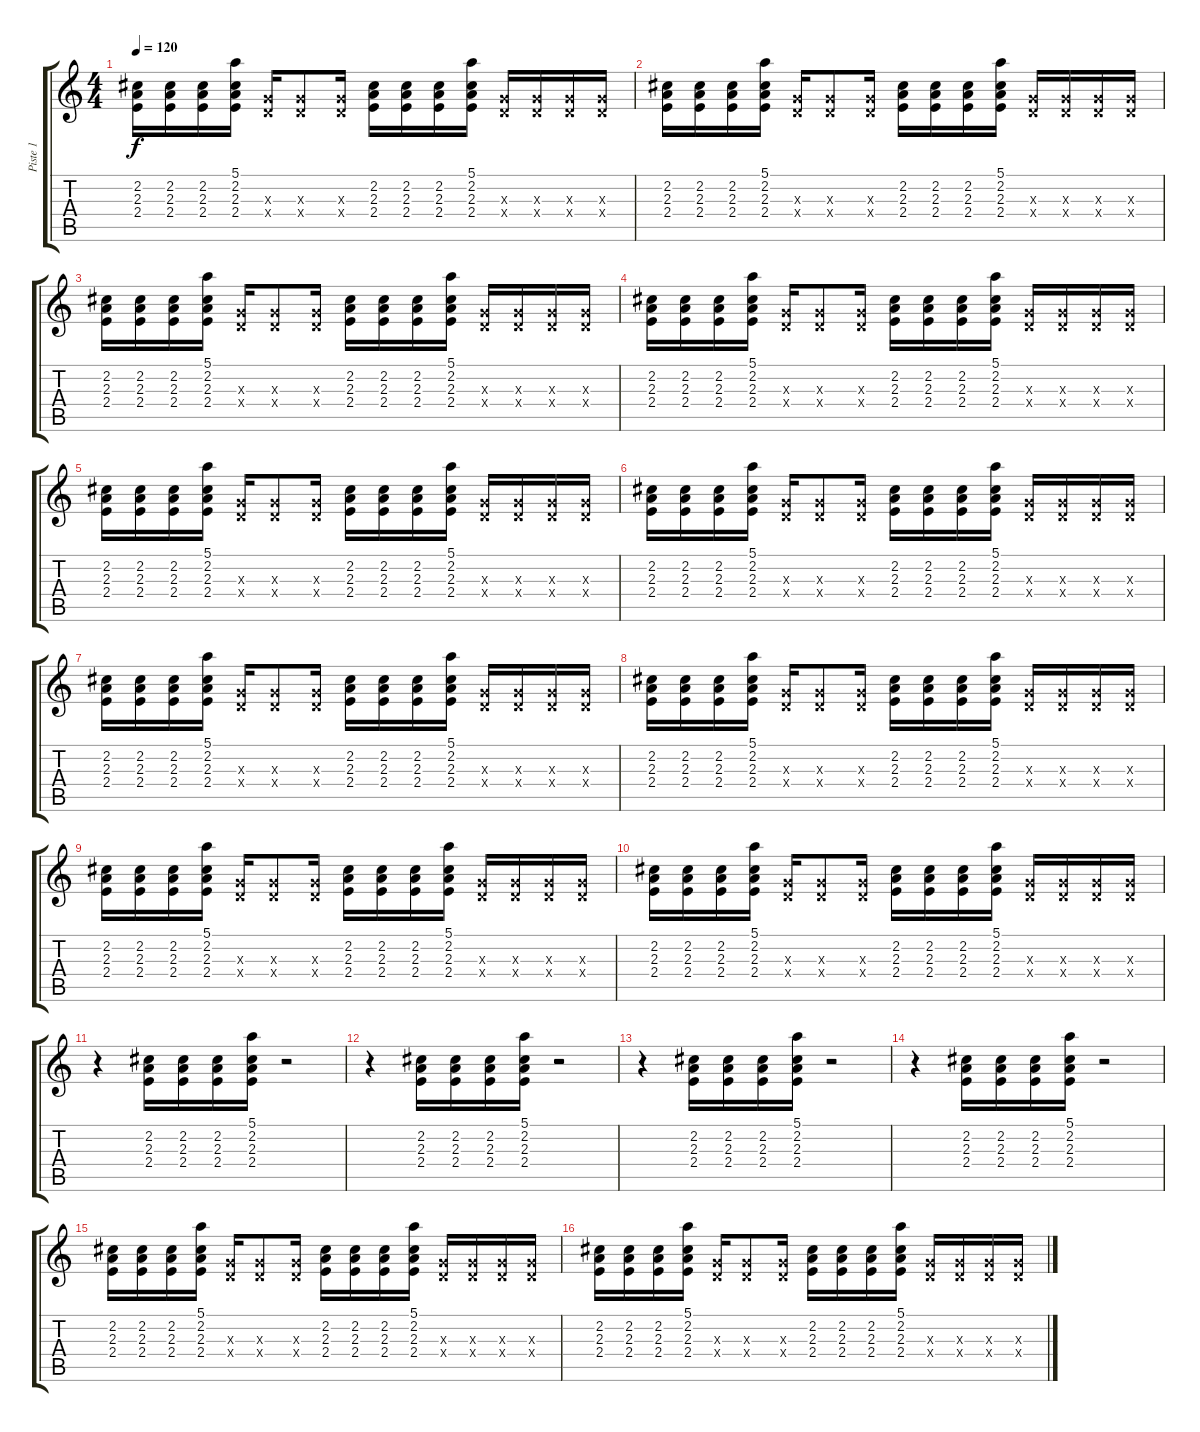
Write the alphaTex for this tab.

\track ("Piste 1" "Piste 1") {instrument acousticguitarsteel}
\staff {score tabs}
\tuning (E4 B3 G3 D3 A2 E2) {hide}
\ts (4 4)
\tempo 120
\clef g2
\ks c
(2.2 2.3 2.4).16{dy f} (2.2 2.3 2.4).16 (2.2 2.3 2.4).16 (5.1 2.2 2.3 2.4).16 (0.3{x} 0.4{x}).16 (0.3{x} 0.4{x}).8 (0.3{x} 0.4{x}).16 (2.2 2.3 2.4).16 (2.2 2.3 2.4).16 (2.2 2.3 2.4).16 (5.1 2.2 2.3 2.4).16 (0.3{x} 0.4{x}).16 (0.3{x} 0.4{x}).16 (0.3{x} 0.4{x}).16 (0.3{x} 0.4{x}).16 |
(2.2 2.3 2.4).16 (2.2 2.3 2.4).16 (2.2 2.3 2.4).16 (5.1 2.2 2.3 2.4).16 (0.3{x} 0.4{x}).16 (0.3{x} 0.4{x}).8 (0.3{x} 0.4{x}).16 (2.2 2.3 2.4).16 (2.2 2.3 2.4).16 (2.2 2.3 2.4).16 (5.1 2.2 2.3 2.4).16 (0.3{x} 0.4{x}).16 (0.3{x} 0.4{x}).16 (0.3{x} 0.4{x}).16 (0.3{x} 0.4{x}).16 |
(2.2 2.3 2.4).16 (2.2 2.3 2.4).16 (2.2 2.3 2.4).16 (5.1 2.2 2.3 2.4).16 (0.3{x} 0.4{x}).16 (0.3{x} 0.4{x}).8 (0.3{x} 0.4{x}).16 (2.2 2.3 2.4).16 (2.2 2.3 2.4).16 (2.2 2.3 2.4).16 (5.1 2.2 2.3 2.4).16 (0.3{x} 0.4{x}).16 (0.3{x} 0.4{x}).16 (0.3{x} 0.4{x}).16 (0.3{x} 0.4{x}).16 |
(2.2 2.3 2.4).16 (2.2 2.3 2.4).16 (2.2 2.3 2.4).16 (5.1 2.2 2.3 2.4).16 (0.3{x} 0.4{x}).16 (0.3{x} 0.4{x}).8 (0.3{x} 0.4{x}).16 (2.2 2.3 2.4).16 (2.2 2.3 2.4).16 (2.2 2.3 2.4).16 (5.1 2.2 2.3 2.4).16 (0.3{x} 0.4{x}).16 (0.3{x} 0.4{x}).16 (0.3{x} 0.4{x}).16 (0.3{x} 0.4{x}).16 |
(2.2 2.3 2.4).16 (2.2 2.3 2.4).16 (2.2 2.3 2.4).16 (5.1 2.2 2.3 2.4).16 (0.3{x} 0.4{x}).16 (0.3{x} 0.4{x}).8 (0.3{x} 0.4{x}).16 (2.2 2.3 2.4).16 (2.2 2.3 2.4).16 (2.2 2.3 2.4).16 (5.1 2.2 2.3 2.4).16 (0.3{x} 0.4{x}).16 (0.3{x} 0.4{x}).16 (0.3{x} 0.4{x}).16 (0.3{x} 0.4{x}).16 |
(2.2 2.3 2.4).16 (2.2 2.3 2.4).16 (2.2 2.3 2.4).16 (5.1 2.2 2.3 2.4).16 (0.3{x} 0.4{x}).16 (0.3{x} 0.4{x}).8 (0.3{x} 0.4{x}).16 (2.2 2.3 2.4).16 (2.2 2.3 2.4).16 (2.2 2.3 2.4).16 (5.1 2.2 2.3 2.4).16 (0.3{x} 0.4{x}).16 (0.3{x} 0.4{x}).16 (0.3{x} 0.4{x}).16 (0.3{x} 0.4{x}).16 |
(2.2 2.3 2.4).16 (2.2 2.3 2.4).16 (2.2 2.3 2.4).16 (5.1 2.2 2.3 2.4).16 (0.3{x} 0.4{x}).16 (0.3{x} 0.4{x}).8 (0.3{x} 0.4{x}).16 (2.2 2.3 2.4).16 (2.2 2.3 2.4).16 (2.2 2.3 2.4).16 (5.1 2.2 2.3 2.4).16 (0.3{x} 0.4{x}).16 (0.3{x} 0.4{x}).16 (0.3{x} 0.4{x}).16 (0.3{x} 0.4{x}).16 |
(2.2 2.3 2.4).16 (2.2 2.3 2.4).16 (2.2 2.3 2.4).16 (5.1 2.2 2.3 2.4).16 (0.3{x} 0.4{x}).16 (0.3{x} 0.4{x}).8 (0.3{x} 0.4{x}).16 (2.2 2.3 2.4).16 (2.2 2.3 2.4).16 (2.2 2.3 2.4).16 (5.1 2.2 2.3 2.4).16 (0.3{x} 0.4{x}).16 (0.3{x} 0.4{x}).16 (0.3{x} 0.4{x}).16 (0.3{x} 0.4{x}).16 |
(2.2 2.3 2.4).16 (2.2 2.3 2.4).16 (2.2 2.3 2.4).16 (5.1 2.2 2.3 2.4).16 (0.3{x} 0.4{x}).16 (0.3{x} 0.4{x}).8 (0.3{x} 0.4{x}).16 (2.2 2.3 2.4).16 (2.2 2.3 2.4).16 (2.2 2.3 2.4).16 (5.1 2.2 2.3 2.4).16 (0.3{x} 0.4{x}).16 (0.3{x} 0.4{x}).16 (0.3{x} 0.4{x}).16 (0.3{x} 0.4{x}).16 |
(2.2 2.3 2.4).16 (2.2 2.3 2.4).16 (2.2 2.3 2.4).16 (5.1 2.2 2.3 2.4).16 (0.3{x} 0.4{x}).16 (0.3{x} 0.4{x}).8 (0.3{x} 0.4{x}).16 (2.2 2.3 2.4).16 (2.2 2.3 2.4).16 (2.2 2.3 2.4).16 (5.1 2.2 2.3 2.4).16 (0.3{x} 0.4{x}).16 (0.3{x} 0.4{x}).16 (0.3{x} 0.4{x}).16 (0.3{x} 0.4{x}).16 |
r.4 (2.2 2.3 2.4).16 (2.2 2.3 2.4).16 (2.2 2.3 2.4).16 (5.1 2.2 2.3 2.4).16 r.2 |
r.4 (2.2 2.3 2.4).16 (2.2 2.3 2.4).16 (2.2 2.3 2.4).16 (5.1 2.2 2.3 2.4).16 r.2 |
r.4 (2.2 2.3 2.4).16 (2.2 2.3 2.4).16 (2.2 2.3 2.4).16 (5.1 2.2 2.3 2.4).16 r.2 |
r.4 (2.2 2.3 2.4).16 (2.2 2.3 2.4).16 (2.2 2.3 2.4).16 (5.1 2.2 2.3 2.4).16 r.2 |
(2.2 2.3 2.4).16 (2.2 2.3 2.4).16 (2.2 2.3 2.4).16 (5.1 2.2 2.3 2.4).16 (0.3{x} 0.4{x}).16 (0.3{x} 0.4{x}).8 (0.3{x} 0.4{x}).16 (2.2 2.3 2.4).16 (2.2 2.3 2.4).16 (2.2 2.3 2.4).16 (5.1 2.2 2.3 2.4).16 (0.3{x} 0.4{x}).16 (0.3{x} 0.4{x}).16 (0.3{x} 0.4{x}).16 (0.3{x} 0.4{x}).16 |
(2.2 2.3 2.4).16 (2.2 2.3 2.4).16 (2.2 2.3 2.4).16 (5.1 2.2 2.3 2.4).16 (0.3{x} 0.4{x}).16 (0.3{x} 0.4{x}).8 (0.3{x} 0.4{x}).16 (2.2 2.3 2.4).16 (2.2 2.3 2.4).16 (2.2 2.3 2.4).16 (5.1 2.2 2.3 2.4).16 (0.3{x} 0.4{x}).16 (0.3{x} 0.4{x}).16 (0.3{x} 0.4{x}).16 (0.3{x} 0.4{x}).16
